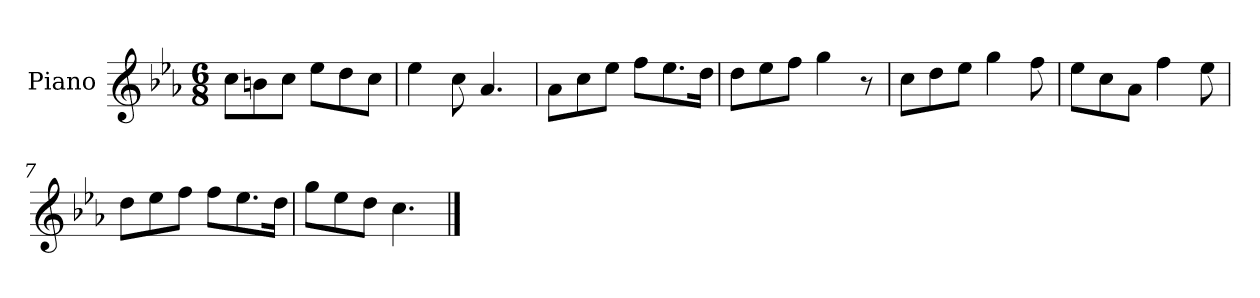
**kern
*part1
*staff1
*I"Piano
*I'Pno
*clefG2
*k[b-e-a-]
*M6/8
=1
8cc\L
8bn\
8cc\J
8ee-\L
8dd\
8cc\J
=2
4ee-\
8cc\
4.a-/
=3
8a-\L
8cc\
8ee-\J
8ff\L
8.ee-\
16dd\Jk
=4
8dd\L
8ee-\
8ff\J
4gg\
8r
=5
8cc\L
8dd\
8ee-\J
4gg\
8ff\
=6
8ee-\L
8cc\
8a-\J
4ff\
8ee-\
=7
8dd\L
8ee-\
8ff\J
8ff\L
8.ee-\
16dd\Jk
=8
8gg\L
8ee-\
8dd\J
4.cc\
==
*-
